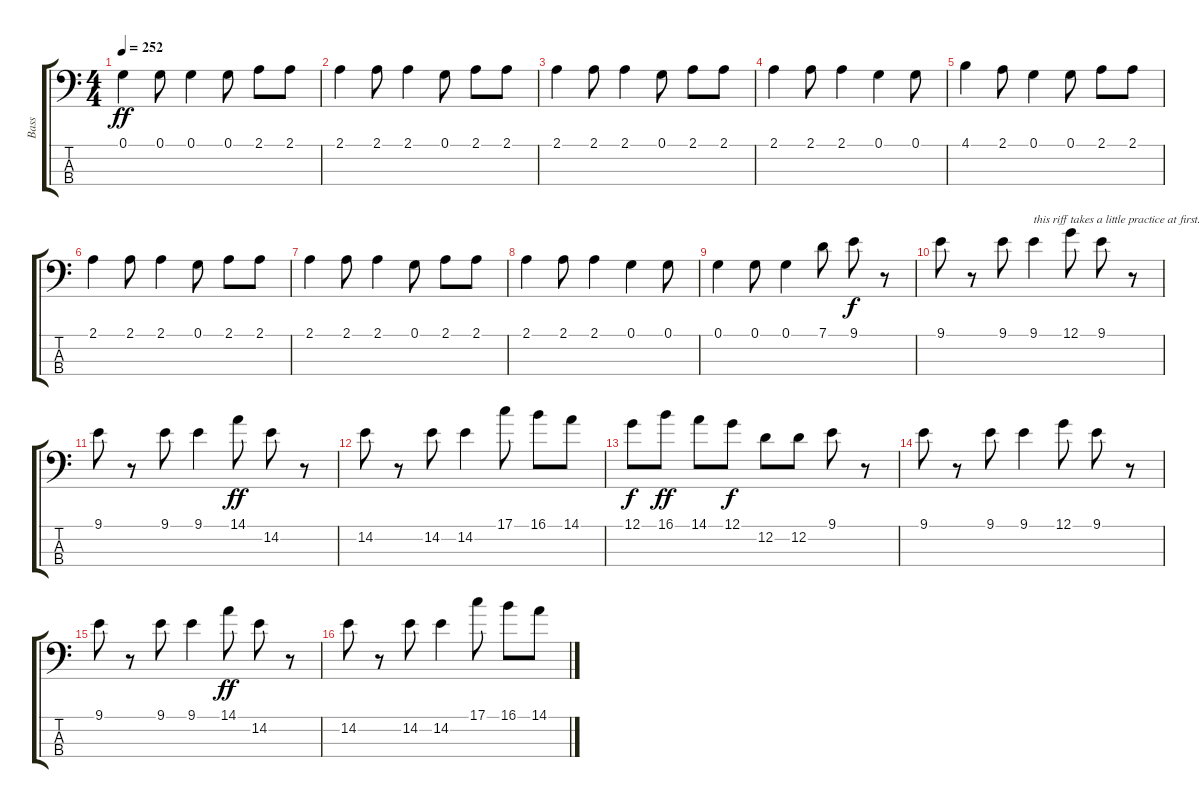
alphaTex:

\track ("Bass" "Bass") {instrument electricbassfinger}
\staff {score tabs}
\tuning (G2 D2 A1 D1) {hide}
\ts (4 4)
\tempo 252
\clef f4
\ks c
0.1.4{dy ff} 0.1.8 0.1.4 0.1.8 2.1.8 2.1.8 |
2.1.4 2.1.8 2.1.4 0.1.8 2.1.8 2.1.8 |
2.1.4 2.1.8 2.1.4 0.1.8 2.1.8 2.1.8 |
2.1.4 2.1.8 2.1.4 0.1.4 0.1.8 |
4.1.4 2.1.8 0.1.4 0.1.8 2.1.8 2.1.8 |
2.1.4 2.1.8 2.1.4 0.1.8 2.1.8 2.1.8 |
2.1.4 2.1.8 2.1.4 0.1.8 2.1.8 2.1.8 |
2.1.4 2.1.8 2.1.4 0.1.4 0.1.8 |
0.1.4 0.1.8 0.1.4 7.1.8 9.1.8{dy f} r.8 |
9.1.8 r.8 9.1.8 9.1.4{txt "this riff takes a little practice at first..."} 12.1.8 9.1.8 r.8 |
9.1.8 r.8 9.1.8 9.1.4 14.1.8{dy ff} 14.2.8 r.8 |
14.2.8 r.8 14.2.8 14.2.4 17.1.8 16.1.8 14.1.8 |
12.1.8{dy f} 16.1.8{dy ff} 14.1.8 12.1.8{dy f} 12.2.8 12.2.8 9.1.8 r.8 |
9.1.8 r.8 9.1.8 9.1.4 12.1.8 9.1.8 r.8 |
9.1.8 r.8 9.1.8 9.1.4 14.1.8{dy ff} 14.2.8 r.8 |
14.2.8 r.8 14.2.8 14.2.4 17.1.8 16.1.8 14.1.8
